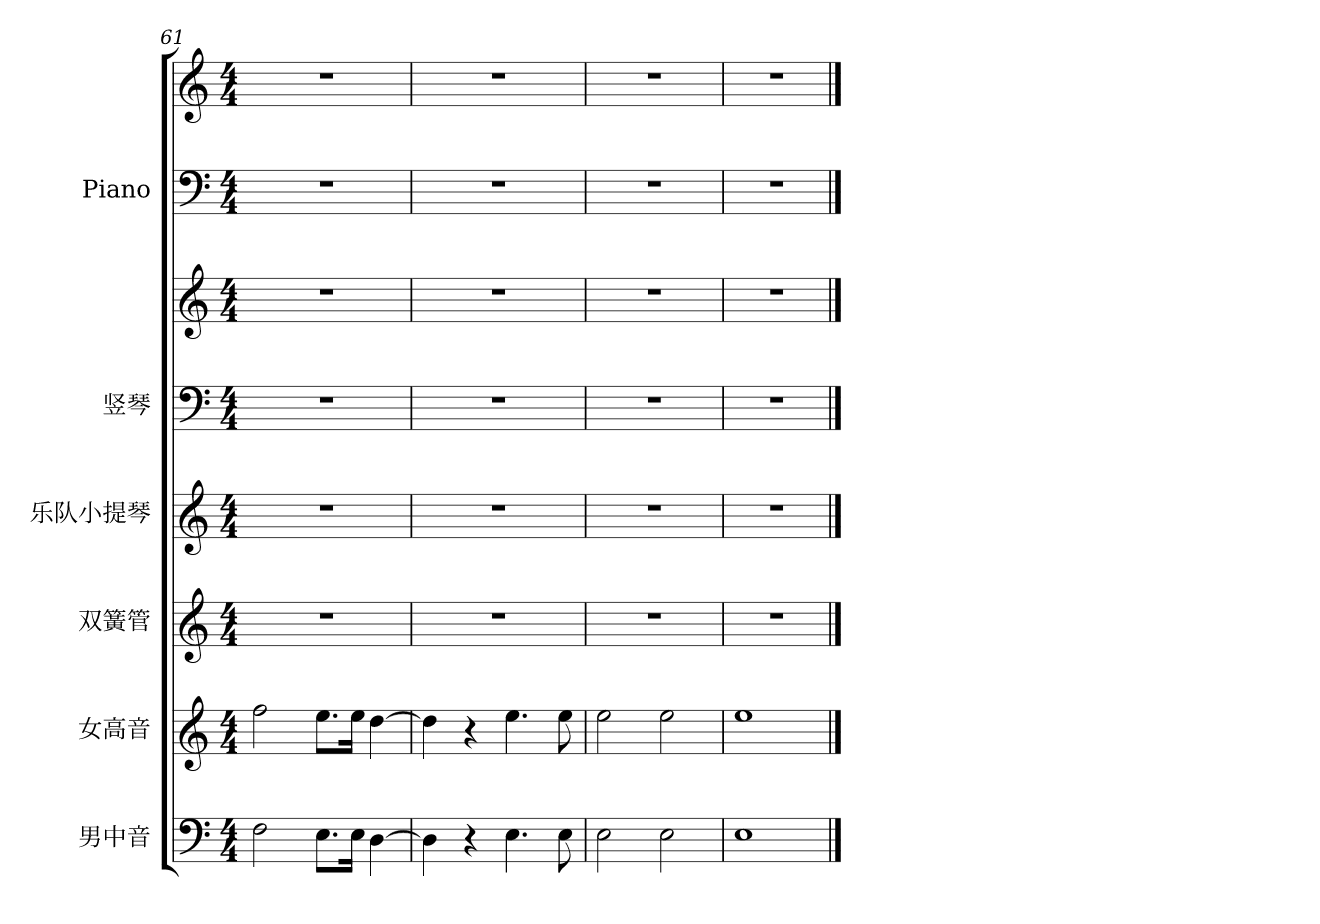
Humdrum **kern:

**kern	**kern	**kern	**kern	**kern	**kern	**kern	**kern
*part6	*part5	*part4	*part3	*part2	*part2	*part1	*part1
*staff8	*staff7	*staff6	*staff5	*staff4	*staff3	*staff2	*staff1
*I"男中音	*I"女高音	*I"双簧管	*I"乐队小提琴	*I"竖琴	*	*I"Piano	*
*	*	*	*	*	*	*I'Pno.	*
*clefF4	*clefG2	*clefG2	*clefG2	*clefF4	*clefG2	*clefF4	*clefG2
*k[]	*k[]	*k[]	*k[]	*k[]	*k[]	*k[]	*k[]
*M4/4	*M4/4	*M4/4	*M4/4	*M4/4	*M4/4	*M4/4	*M4/4
=61	=61	=61	=61	=61	=61	=61	=61
2F\	2ff\	1r	1r	1r	1r	1r	1r
8.E\L	8.ee\L	.	.	.	.	.	.
16E\Jk	16ee\Jk	.	.	.	.	.	.
[4D\	[4dd\	.	.	.	.	.	.
=62	=62	=62	=62	=62	=62	=62	=62
4D\]	4dd\]	1r	1r	1r	1r	1r	1r
4r	4r	.	.	.	.	.	.
4.E\	4.ee\	.	.	.	.	.	.
8E\	8ee\	.	.	.	.	.	.
=63	=63	=63	=63	=63	=63	=63	=63
2E\	2ee\	1r	1r	1r	1r	1r	1r
2E\	2ee\	.	.	.	.	.	.
=64	=64	=64	=64	=64	=64	=64	=64
1E	1ee	1r	1r	1r	1r	1r	1r
==	==	==	==	==	==	==	==
*-	*-	*-	*-	*-	*-	*-	*-
